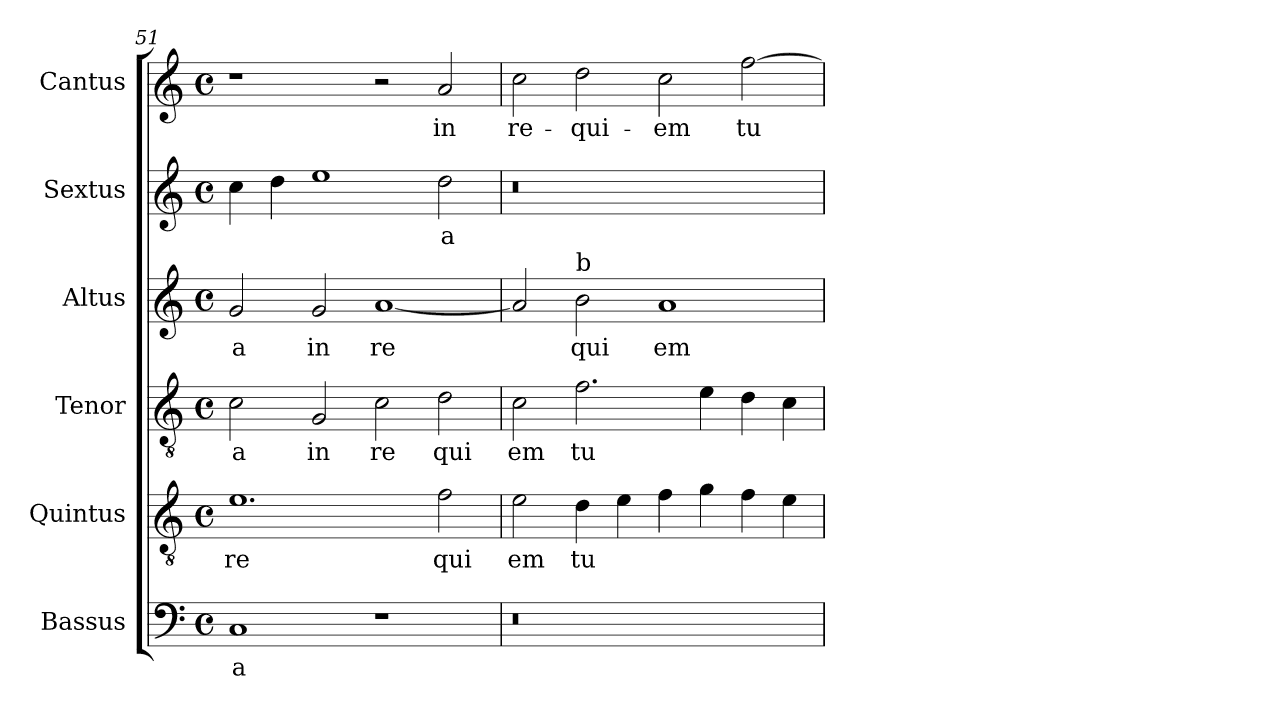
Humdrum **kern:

**kern	**text	**kern	**text	**kern	**text	**kern	**text	**kern	**text	**kern	**text
*part6	*part6	*part5	*part5	*part4	*part4	*part3	*part3	*part2	*part2	*part1	*part1
*staff6	*staff6	*staff5	*staff5	*staff4	*staff4	*staff3	*staff3	*staff2	*staff2	*staff1	*staff1
*I"Bassus	*	*I"Quintus	*	*I"Tenor	*	*I"Altus	*	*I"Sextus	*	*I"Cantus	*
*clefF4	*	*clefGv2	*	*clefGv2	*	*clefG2	*	*clefG2	*	*clefG2	*
*M4/4	*	*M4/4	*	*M4/4	*	*M4/4	*	*M4/4	*	*M4/4	*
*met(c)	*	*met(c)	*	*met(c)	*	*met(c)	*	*met(c)	*	*met(c)	*
=51	=51	=51	=51	=51	=51	=51	=51	=51	=51	=51	=51
!	!LO:LY:b:cj	!	!LO:LY:b:cj	!	!LO:LY:b:cj	!	!LO:LY:b:cj	!	!	!	!
1C	-a	1.e	re	2c\	a	2g/	a	4cc\	.	1r	.
.	.	.	.	.	.	.	.	4dd\	.	.	.
!	!	!	!	!	!LO:LY:b:cj	!	!LO:LY:b:cj	!	!	!	!
.	.	.	.	2G/	in	2g/	in	1ee	.	.	.
!	!	!	!	!	!LO:LY:b:cj	!	!LO:LY:b:cj	!	!	!	!
1r	.	.	.	2c\	re	[<1a	re	.	.	2r	.
!	!	!	!LO:LY:b:cj	!	!LO:LY:b:cj	!	!	!	!LO:LY:b:cj	!	!LO:LY:b:cj
.	.	2f\	qui	2d\	qui	.	.	2dd\	a	2a/	in
=52	=52	=52	=52	=52	=52	=52	=52	=52	=52	=52	=52
!	!	!	!LO:LY:b:cj	!	!LO:LY:b:cj	!	!	!	!	!	!LO:LY:b:cj
0r	.	2e\	em	2c\	em	2a/]	.	0r	.	2cc\	re-
!	!	!	!	!	!	!LO:TX:a:t=b	!	!	!	!	!
!	!	!	!LO:LY:b:cj	!	!LO:LY:b:cj	!	!LO:LY:b:cj	!	!	!	!LO:LY:b:cj
.	.	4d\	tu	2.f\	tu	2b\	qui	.	.	2dd\	-qui-
.	.	4e\	.	.	.	.	.	.	.	.	.
!	!	!	!	!	!	!	!LO:LY:b:cj	!	!	!	!LO:LY:b:cj
.	.	4f\	.	.	.	1a	em	.	.	2cc\	-em
.	.	4g\	.	4e\	.	.	.	.	.	.	.
!	!	!	!	!	!	!	!	!	!	!	!LO:LY:b:cj
.	.	4f\	.	4d\	.	.	.	.	.	[>2ff\	tu-
.	.	4e\	.	4c\	.	.	.	.	.	.	.
=	=	=	=	=	=	=	=	=	=	=	=
*-	*-	*-	*-	*-	*-	*-	*-	*-	*-	*-	*-
